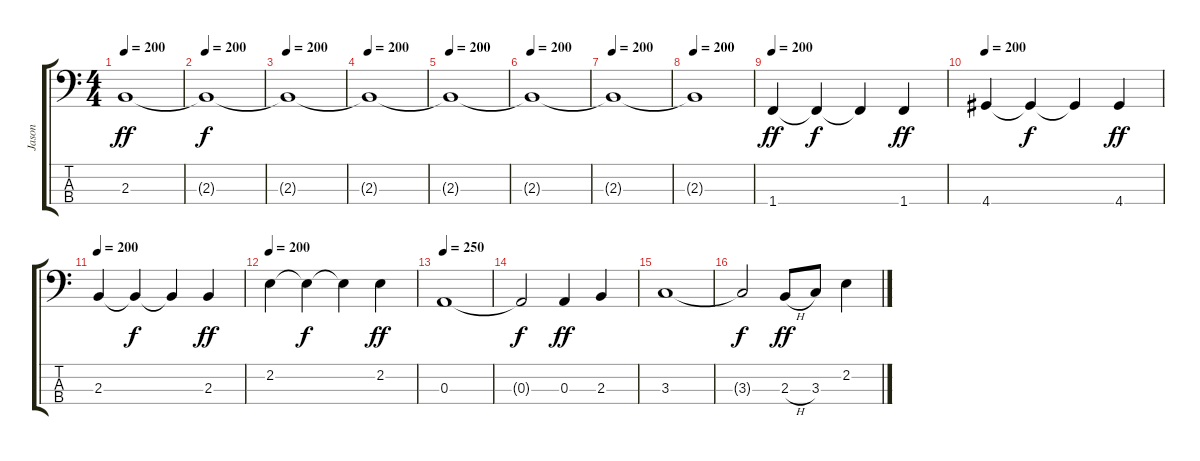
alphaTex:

\track ("Jason" "Jason") {instrument electricbasspick}
\staff {score tabs}
\tuning (G2 D2 A1 E1) {hide}
\ts (4 4)
\tempo 200
\clef f4
\ks c
2.3.1{dy ff} |
\tempo 200
2.3{t}.1{dy f} |
\tempo 200
2.3{t}.1 |
\tempo 200
2.3{t}.1 |
\tempo 200
2.3{t}.1 |
\tempo 200
2.3{t}.1 |
\tempo 200
2.3{t}.1 |
\tempo 200
2.3{t}.1 |
\tempo 200
1.4.4{dy ff} 1.4{t}.4{dy f} 1.4{t}.4 1.4.4{dy ff} |
\tempo 200
4.4.4 4.4{t}.4{dy f} 4.4{t}.4 4.4.4{dy ff} |
\tempo 200
2.3.4 2.3{t}.4{dy f} 2.3{t}.4 2.3.4{dy ff} |
\tempo 200
2.2.4 2.2{t}.4{dy f} 2.2{t}.4 2.2.4{dy ff} |
\tempo 250
0.3.1 |
0.3{t}.2{dy f} 0.3.4{dy ff} 2.3.4 |
3.3.1 |
3.3{t}.2{dy f} 2.3{h}.8{dy ff} 3.3.8 2.2.4
